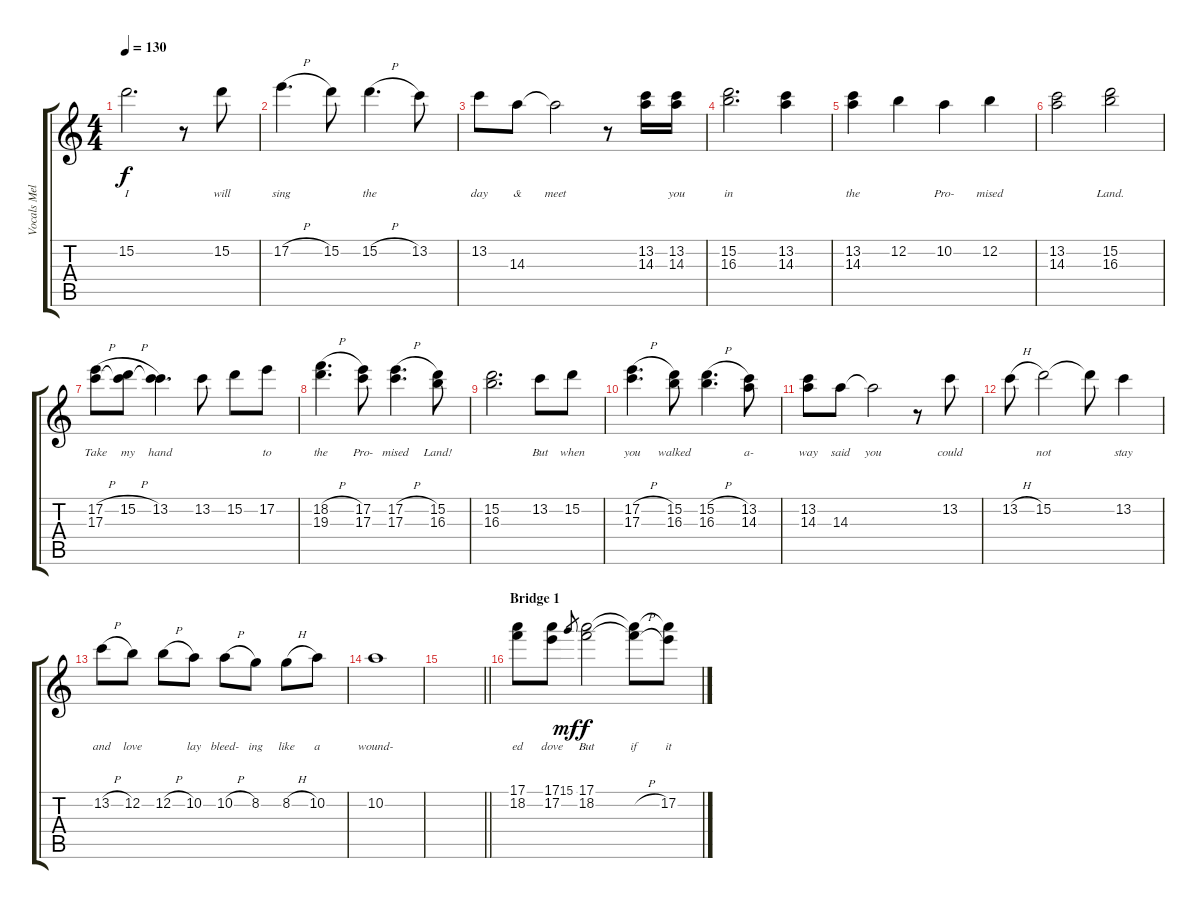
\track ("Vocals Melody & Harmony" "Vocals Mel") {instrument contrabass}
\staff {score tabs}
\tuning (E4 B3 G3 D3 A2 E2) {hide}
\ts (4 4)
\tempo 130
\clef g2
\ks c
15.2.2{d lyrics (0 "I") lyrics (1 "") lyrics (2 "") lyrics (3 "") lyrics (4 "") dy f} r.8 15.2.8{lyrics (0 "will") lyrics (1 "") lyrics (2 "") lyrics (3 "") lyrics (4 "")} |
17.2{h}.4{d lyrics (0 "sing") lyrics (1 "") lyrics (2 "") lyrics (3 "") lyrics (4 "")} 15.2.8{lyrics (0 "") lyrics (1 "") lyrics (2 "") lyrics (3 "") lyrics (4 "")} 15.2{h}.4{d lyrics (0 "the") lyrics (1 "") lyrics (2 "") lyrics (3 "") lyrics (4 "")} 13.2.8{lyrics (0 "") lyrics (1 "") lyrics (2 "") lyrics (3 "") lyrics (4 "")} |
13.2.8{lyrics (0 "day") lyrics (1 "") lyrics (2 "") lyrics (3 "") lyrics (4 "")} 14.3.8{lyrics (0 "&") lyrics (1 "") lyrics (2 "") lyrics (3 "") lyrics (4 "")} 14.3{t}.2{lyrics (0 "meet") lyrics (1 "") lyrics (2 "") lyrics (3 "") lyrics (4 "")} r.8 (13.2 14.3).16{lyrics (0 "") lyrics (1 "") lyrics (2 "") lyrics (3 "") lyrics (4 "")} (13.2 14.3).16{lyrics (0 "you") lyrics (1 "") lyrics (2 "") lyrics (3 "") lyrics (4 "")} |
(15.2 16.3).2{d lyrics (0 "in") lyrics (1 "") lyrics (2 "") lyrics (3 "") lyrics (4 "")} (13.2 14.3).4{lyrics (0 "") lyrics (1 "") lyrics (2 "") lyrics (3 "") lyrics (4 "")} |
(13.2 14.3).4{lyrics (0 "the") lyrics (1 "") lyrics (2 "") lyrics (3 "") lyrics (4 "")} 12.2.4{lyrics (0 "") lyrics (1 "") lyrics (2 "") lyrics (3 "") lyrics (4 "")} 10.2.4{lyrics (0 "Pro-") lyrics (1 "") lyrics (2 "") lyrics (3 "") lyrics (4 "")} 12.2.4{lyrics (0 "mised") lyrics (1 "") lyrics (2 "") lyrics (3 "") lyrics (4 "")} |
(13.2 14.3).2{lyrics (0 "") lyrics (1 "") lyrics (2 "") lyrics (3 "") lyrics (4 "")} (15.2 16.3).2{lyrics (0 "Land.") lyrics (1 "") lyrics (2 "") lyrics (3 "") lyrics (4 "")} |
(17.2{h} 17.3).8{lyrics (0 "Take") lyrics (1 "") lyrics (2 "") lyrics (3 "") lyrics (4 "")} (15.2{h} 17.3{t}).8{lyrics (0 "my") lyrics (1 "") lyrics (2 "") lyrics (3 "") lyrics (4 "")} (13.2 17.3{t}).4{d lyrics (0 "hand") lyrics (1 "") lyrics (2 "") lyrics (3 "") lyrics (4 "")} 13.2.8{lyrics (0 "") lyrics (1 "") lyrics (2 "") lyrics (3 "") lyrics (4 "")} 15.2.8{lyrics (0 "") lyrics (1 "") lyrics (2 "") lyrics (3 "") lyrics (4 "")} 17.2.8{lyrics (0 "to") lyrics (1 "") lyrics (2 "") lyrics (3 "") lyrics (4 "")} |
(18.2{h} 19.3).4{d lyrics (0 "the") lyrics (1 "") lyrics (2 "") lyrics (3 "") lyrics (4 "")} (17.2 17.3).8{lyrics (0 "Pro-") lyrics (1 "") lyrics (2 "") lyrics (3 "") lyrics (4 "")} (17.2{h} 17.3).4{d lyrics (0 "mised") lyrics (1 "") lyrics (2 "") lyrics (3 "") lyrics (4 "")} (15.2 16.3).8{lyrics (0 "Land!") lyrics (1 "") lyrics (2 "") lyrics (3 "") lyrics (4 "")} |
(15.2 16.3).2{d lyrics (0 "") lyrics (1 "") lyrics (2 "") lyrics (3 "") lyrics (4 "")} 13.2.8{lyrics (0 "But") lyrics (1 "") lyrics (2 "") lyrics (3 "") lyrics (4 "")} 15.2.8{lyrics (0 "when") lyrics (1 "") lyrics (2 "") lyrics (3 "") lyrics (4 "")} |
(17.2{h} 17.3).4{d lyrics (0 "you") lyrics (1 "") lyrics (2 "") lyrics (3 "") lyrics (4 "")} (15.2 16.3).8{lyrics (0 "walked") lyrics (1 "") lyrics (2 "") lyrics (3 "") lyrics (4 "")} (15.2{h} 16.3).4{d lyrics (0 "") lyrics (1 "") lyrics (2 "") lyrics (3 "") lyrics (4 "")} (13.2 14.3).8{lyrics (0 "a-") lyrics (1 "") lyrics (2 "") lyrics (3 "") lyrics (4 "")} |
(13.2 14.3).8{lyrics (0 "way") lyrics (1 "") lyrics (2 "") lyrics (3 "") lyrics (4 "")} 14.3.8{lyrics (0 "said") lyrics (1 "") lyrics (2 "") lyrics (3 "") lyrics (4 "")} 14.3{t}.2{lyrics (0 "you") lyrics (1 "") lyrics (2 "") lyrics (3 "") lyrics (4 "")} r.8 13.2.8{lyrics (0 "could") lyrics (1 "") lyrics (2 "") lyrics (3 "") lyrics (4 "")} |
13.2{h}.8{lyrics (0 "") lyrics (1 "") lyrics (2 "") lyrics (3 "") lyrics (4 "")} 15.2.2{lyrics (0 "not") lyrics (1 "") lyrics (2 "") lyrics (3 "") lyrics (4 "")} 15.2{t}.8{lyrics (0 "") lyrics (1 "") lyrics (2 "") lyrics (3 "") lyrics (4 "")} 13.2.4{lyrics (0 "stay") lyrics (1 "") lyrics (2 "") lyrics (3 "") lyrics (4 "")} |
13.2{h}.8{lyrics (0 "and") lyrics (1 "") lyrics (2 "") lyrics (3 "") lyrics (4 "")} 12.2.8{lyrics (0 "love") lyrics (1 "") lyrics (2 "") lyrics (3 "") lyrics (4 "")} 12.2{h}.8{lyrics (0 "") lyrics (1 "") lyrics (2 "") lyrics (3 "") lyrics (4 "")} 10.2.8{lyrics (0 "lay") lyrics (1 "") lyrics (2 "") lyrics (3 "") lyrics (4 "")} 10.2{h}.8{lyrics (0 "bleed-") lyrics (1 "") lyrics (2 "") lyrics (3 "") lyrics (4 "")} 8.2.8{lyrics (0 "ing") lyrics (1 "") lyrics (2 "") lyrics (3 "") lyrics (4 "")} 8.2{h}.8{lyrics (0 "like") lyrics (1 "") lyrics (2 "") lyrics (3 "") lyrics (4 "")} 10.2.8{lyrics (0 "a") lyrics (1 "") lyrics (2 "") lyrics (3 "") lyrics (4 "")} |
10.2.1{lyrics (0 "wound-") lyrics (1 "") lyrics (2 "") lyrics (3 "") lyrics (4 "")} |
\barLineRight lightlight
|
\section ("" "Bridge 1")
(17.1 18.2).8{lyrics (0 "ed") lyrics (1 "") lyrics (2 "") lyrics (3 "") lyrics (4 "")} (17.1 17.2).8{lyrics (0 "dove") lyrics (1 "") lyrics (2 "") lyrics (3 "") lyrics (4 "")} 15.1.8{lyrics (0 "") lyrics (1 "") lyrics (2 "") lyrics (3 "") lyrics (4 "") gr dy mf} (17.1 18.2).2{lyrics (0 "But") lyrics (1 "") lyrics (2 "") lyrics (3 "") lyrics (4 "") dy f} (17.1{t} 18.2{h t}).8{lyrics (0 "if") lyrics (1 "") lyrics (2 "") lyrics (3 "") lyrics (4 "")} (17.1{t} 17.2).8{lyrics (0 "it") lyrics (1 "") lyrics (2 "") lyrics (3 "") lyrics (4 "")}
